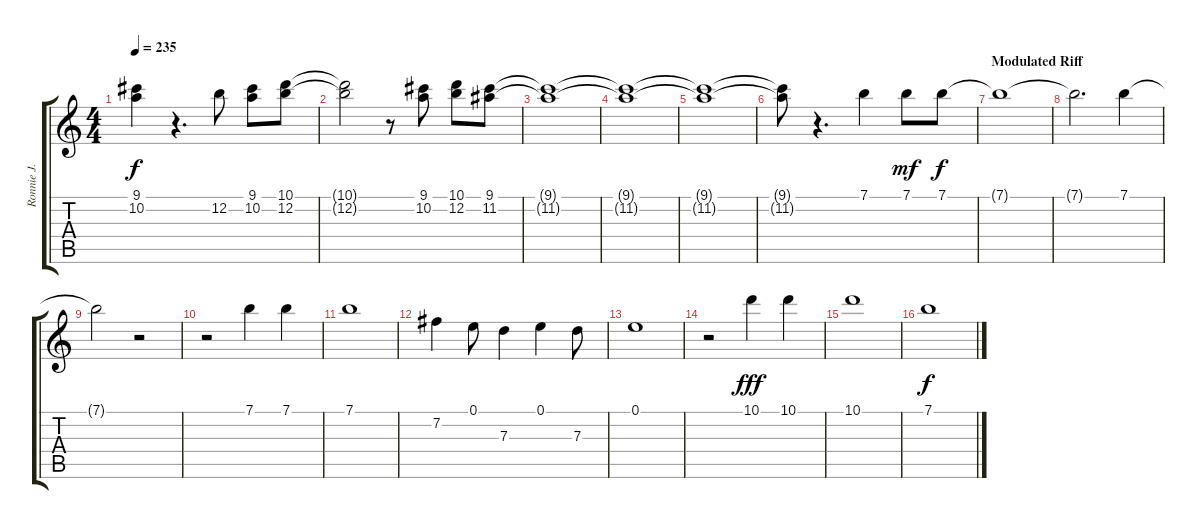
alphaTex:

\track ("Ronnie J. Dio" "Ronnie J. ") {instrument whistle}
\staff {score tabs}
\tuning (E5 B4 G4 D4 A3 E3) {hide}
\ts (4 4)
\tempo 235
\clef g2
\ks c
(9.1{t} 10.2{t}).4{dy f} r.4{d} 12.2.8 (9.1 10.2).8 (10.1 12.2).8 |
(10.1{t} 12.2{t}).2 r.8 (9.1 10.2).8 (10.1 12.2).8 (9.1 11.2).8 |
(9.1{t} 11.2{t}).1 |
(9.1{t} 11.2{t}).1 |
(9.1{t} 11.2{t}).1 |
(9.1{t} 11.2{t}).8 r.4{d} 7.1.4 7.1.8{dy mf} 7.1.8{dy f} |
\section ("" "Modulated Riff")
7.1{t}.1 |
7.1{t}.2{d} 7.1.4 |
7.1{t}.2 r.2 |
r.2 7.1.4 7.1.4 |
7.1.1 |
7.2.4 0.1.8 7.3.4 0.1.4 7.3.8 |
0.1.1 |
r.2 10.1.4{dy fff} 10.1.4 |
10.1.1 |
7.1.1{dy f}
